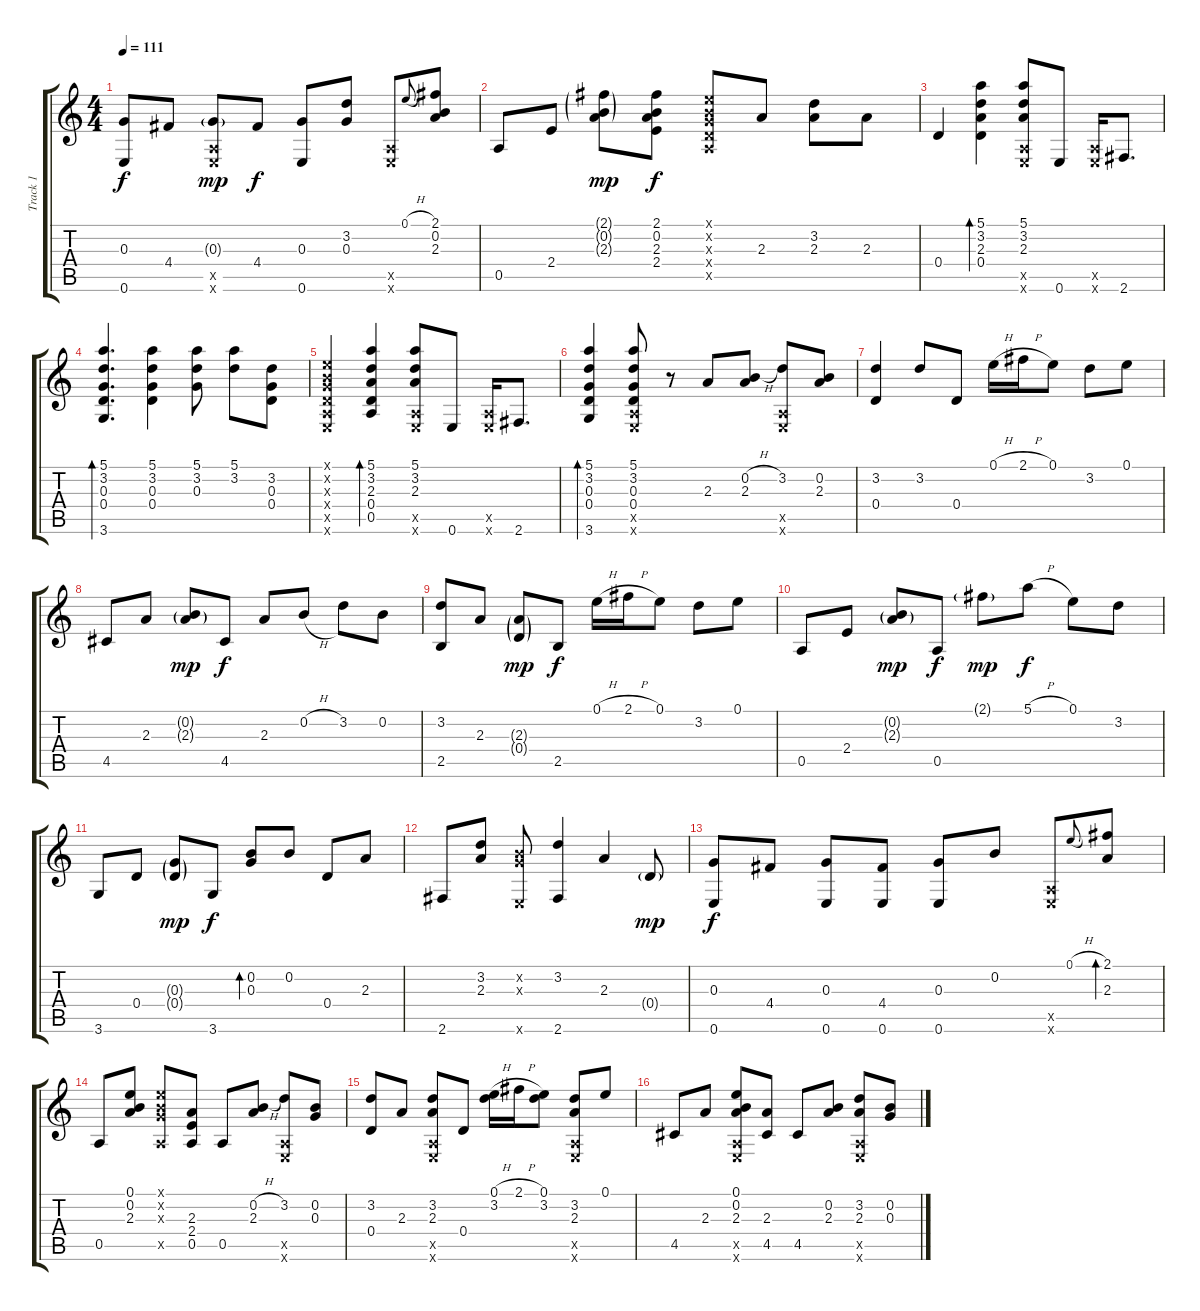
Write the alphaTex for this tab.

\track ("Track 1" "Track 1") {instrument acousticguitarsteel}
\staff {score tabs}
\tuning (E4 B3 G3 D3 A2 E2) {hide}
\ts (4 4)
\tempo 111
\clef g2
\ks c
(0.3 0.6).8{dy f} 4.4.8 (0.3{g} 0.5{x} 0.6{x}).8{dy mp} 4.4.8{dy f} (0.3 0.6).8 (3.2 0.3).8 (0.5{x} 0.6{x}).8 0.1{h}.8{gr onbeat} (2.1 0.2 2.3).8 |
0.5.8 2.4.8 (2.1{g} 0.2{g} 2.3{g}).8{dy mp} (2.1 0.2 2.3 2.4).8{dy f} (0.1{x} 0.2{x} 0.3{x} 0.4{x} 0.5{x}).8 2.3.8 (3.2 2.3).8 2.3.8 |
0.4.4 (5.1 3.2 2.3 0.4).4{bd 120} (5.1 3.2 2.3 0.5{x} 0.6{x}).8 0.6.8 (0.5{x} 0.6{x}).16 2.6.8{d} |
(5.1 3.2 0.3 0.4 3.6).4{d bd 120} (5.1 3.2 0.3 0.4).4 (5.1 3.2 0.3).8 (5.1 3.2).8 (3.2 0.3 0.4).8 |
(0.1{x} 0.2{x} 0.3{x} 0.4{x} 0.5{x} 0.6{x}).4 (5.1 3.2 2.3 0.4 0.5).4{bd 120} (5.1 3.2 2.3 0.5{x} 0.6{x}).8 0.6.8 (0.5{x} 0.6{x}).16 2.6.8{d} |
(5.1 3.2 0.3 0.4 3.6).4{bd 120 volume 10} (5.1 3.2 0.3 0.4 0.5{x} 0.6{x}).8 r.8 2.3.8 (0.2{h} 2.3).8 (3.2 0.5{x} 0.6{x}).8 (0.2 2.3).8 |
(3.2 0.4).4 3.2.8 0.4.8 0.1{h}.16 2.1{h}.16 0.1.8 3.2.8 0.1.8 |
4.5.8 2.3.8 (0.2{g} 2.3{g}).8{dy mp} 4.5.8{dy f} 2.3.8 0.2{h}.8 3.2.8 0.2.8 |
(3.2 2.5).8 2.3.8 (2.3{g} 0.4{g}).8{dy mp} 2.5.8{dy f} 0.1{h}.16 2.1{h}.16 0.1.8 3.2.8 0.1.8 |
0.5.8 2.4.8 (0.2{g} 2.3{g}).8{dy mp} 0.5.8{dy f} 2.1{g}.8{dy mp} 5.1{h}.8{dy f} 0.1.8 3.2.8 |
3.6.8 0.4.8 (0.3{g} 0.4{g}).8{dy mp} 3.6.8{dy f} (0.2 0.3).8{bd 240} 0.2.8 0.4.8 2.3.8 |
2.6.8 (3.2 2.3).8 (0.2{x} 0.3{x} 0.6{x}).8 (3.2 2.6).4 2.3.4 0.4{g}.8{dy mp} |
(0.3 0.6).8{dy f volume 13} 4.4.8 (0.3 0.6).8 (4.4 0.6).8 (0.3 0.6).8 0.2.8 (0.5{x} 0.6{x}).8 0.1{h}.8{gr onbeat} (2.1 2.3).8{bd 240} |
0.5.8 (0.1 0.2 2.3).8 (0.1{x} 0.2{x} 0.3{x} 0.5{x}).8 (2.3 2.4 0.5).8 0.5.8 (0.2{h} 2.3).8 (3.2 0.5{x} 0.6{x}).8 (0.2 0.3).8 |
(3.2 0.4).8 2.3.8 (3.2 2.3 0.5{x} 0.6{x}).8 0.4.8 (0.1{h} 3.2).16 2.1{h}.16 (0.1 3.2).8 (3.2 2.3 0.5{x} 0.6{x}).8 0.1.8 |
4.5.8 2.3.8 (0.1 0.2 2.3 0.5{x} 0.6{x}).8 (2.3 4.5).8 4.5.8 (0.2 2.3).8 (3.2 2.3 0.5{x} 0.6{x}).8 (0.2 0.3).8
